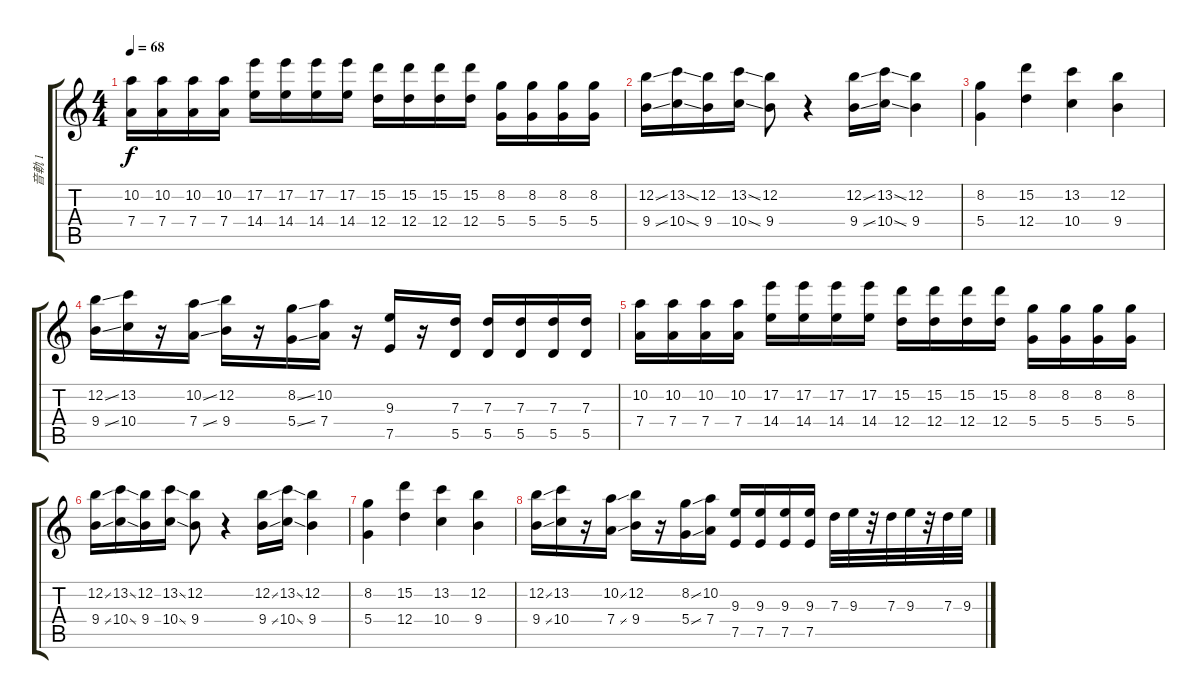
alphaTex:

\track ("音軌 1" "音軌 1") {instrument electricguitarjazz}
\staff {score tabs}
\tuning (E4 B3 G3 D3 A2 E2) {hide}
\ts (4 4)
\tempo 68
\clef g2
\ks c
(10.2 7.4).16{dy f instrument overdrivenguitar} (10.2 7.4).16 (10.2 7.4).16 (10.2 7.4).16 (17.2 14.4).16 (17.2 14.4).16 (17.2 14.4).16 (17.2 14.4).16 (15.2 12.4).16 (15.2 12.4).16 (15.2 12.4).16 (15.2 12.4).16 (8.2 5.4).16 (8.2 5.4).16 (8.2 5.4).16 (8.2 5.4).16 |
(12.2{ss} 9.4{ss}).16 (13.2{ss} 10.4{ss}).16 (12.2 9.4).16 (13.2{ss} 10.4{ss}).16 (12.2 9.4).8 r.4 (12.2{ss} 9.4{ss}).16 (13.2{ss} 10.4{ss}).16 (12.2 9.4).4 |
(8.2 5.4).4 (15.2 12.4).4 (13.2 10.4).4 (12.2 9.4).4 |
(12.2{ss} 9.4{ss}).16 (13.2 10.4).16 r.16 (10.2{ss} 7.4{ss}).16 (12.2 9.4).16 r.16 (8.2{ss} 5.4{ss}).16 (10.2 7.4).16 r.16 (9.3 7.5).16 r.16 (7.3 5.5).16 (7.3 5.5).16 (7.3 5.5).16 (7.3 5.5).16 (7.3 5.5).16 |
(10.2 7.4).16 (10.2 7.4).16 (10.2 7.4).16 (10.2 7.4).16 (17.2 14.4).16 (17.2 14.4).16 (17.2 14.4).16 (17.2 14.4).16 (15.2 12.4).16 (15.2 12.4).16 (15.2 12.4).16 (15.2 12.4).16 (8.2 5.4).16 (8.2 5.4).16 (8.2 5.4).16 (8.2 5.4).16 |
(12.2{ss} 9.4{ss}).16 (13.2{ss} 10.4{ss}).16 (12.2 9.4).16 (13.2{ss} 10.4{ss}).16 (12.2 9.4).8 r.4 (12.2{ss} 9.4{ss}).16 (13.2{ss} 10.4{ss}).16 (12.2 9.4).4 |
(8.2 5.4).4 (15.2 12.4).4 (13.2 10.4).4 (12.2 9.4).4 |
(12.2{ss} 9.4{ss}).16 (13.2 10.4).16 r.16 (10.2{ss} 7.4{ss}).16 (12.2 9.4).16 r.16 (8.2{ss} 5.4{ss}).16 (10.2 7.4).16 (9.3 7.5).16 (9.3 7.5).16 (9.3 7.5).16 (9.3 7.5).16 7.3.32 9.3.32 r.32 7.3.32 9.3.32 r.32 7.3.32 9.3.32
